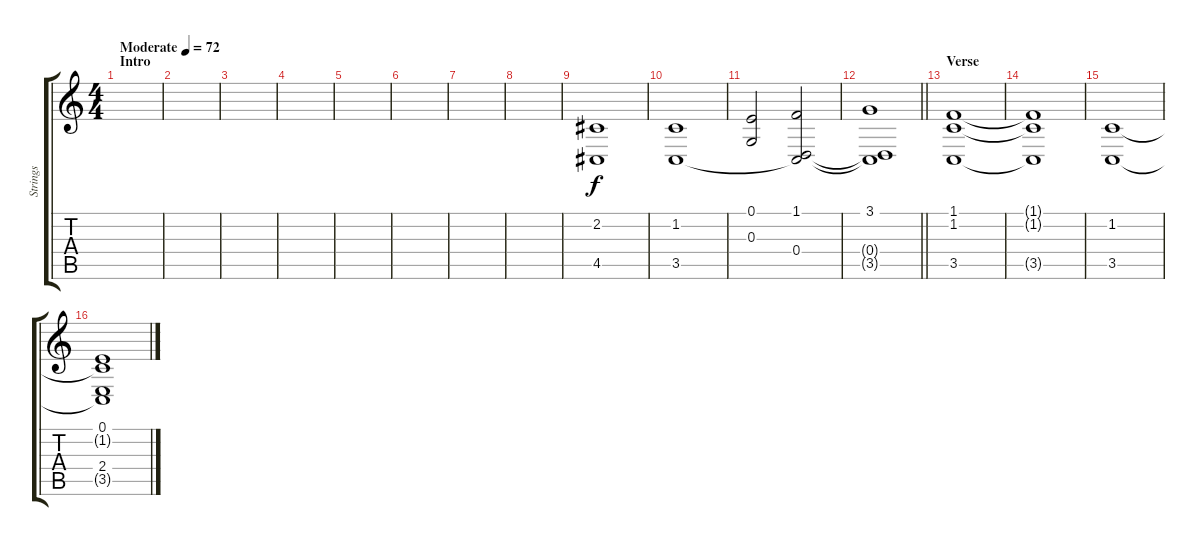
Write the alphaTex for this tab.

\track ("Strings" "Strings") {instrument stringensemble2}
\staff {score tabs}
\tuning (E4 B3 G3 D3 A2 E2) {hide}
\ts (4 4)
\section ("" "Intro")
\tempo (72 "Moderate")
\clef g2
\ks c
|
|
|
|
|
|
|
|
(2.2 4.5).1 |
(1.2 3.5).1 |
(0.1 0.3).2 (1.1 0.4 3.5{t}).2 |
\barLineRight lightlight
(3.1 0.4{t} 3.5{t}).1 |
\section ("" "Verse")
(1.1 1.2 3.5).1 |
(1.1{t} 1.2{t} 3.5{t}).1 |
(1.2 3.5).1 |
(0.1 1.2{t} 2.4 3.5{t}).1
